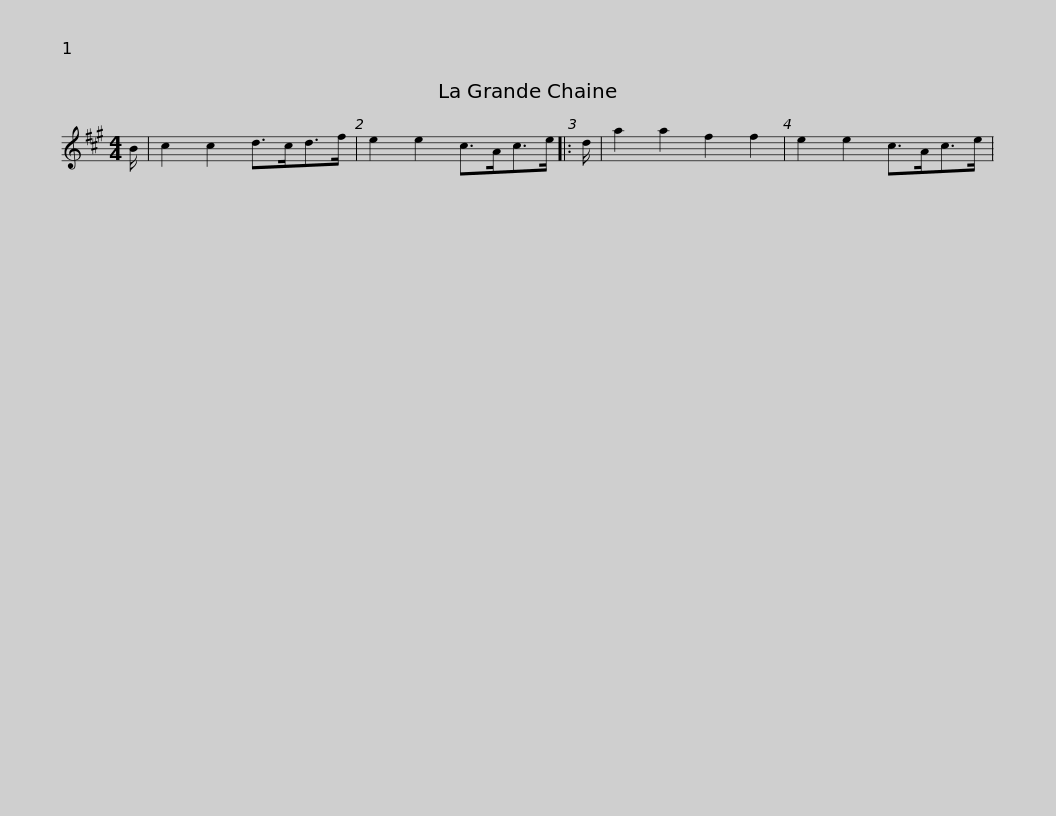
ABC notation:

X:1
L:1/8
M:4/4
I:linebreak $
K:A
V:1 treble
V:1
 B/ | c2 c2 d>cd>f | e2 e2 c>Ac>e |: d/ | a2 a2 f2 f2 | %5
 e2 e2 c>Ac>e | %6
